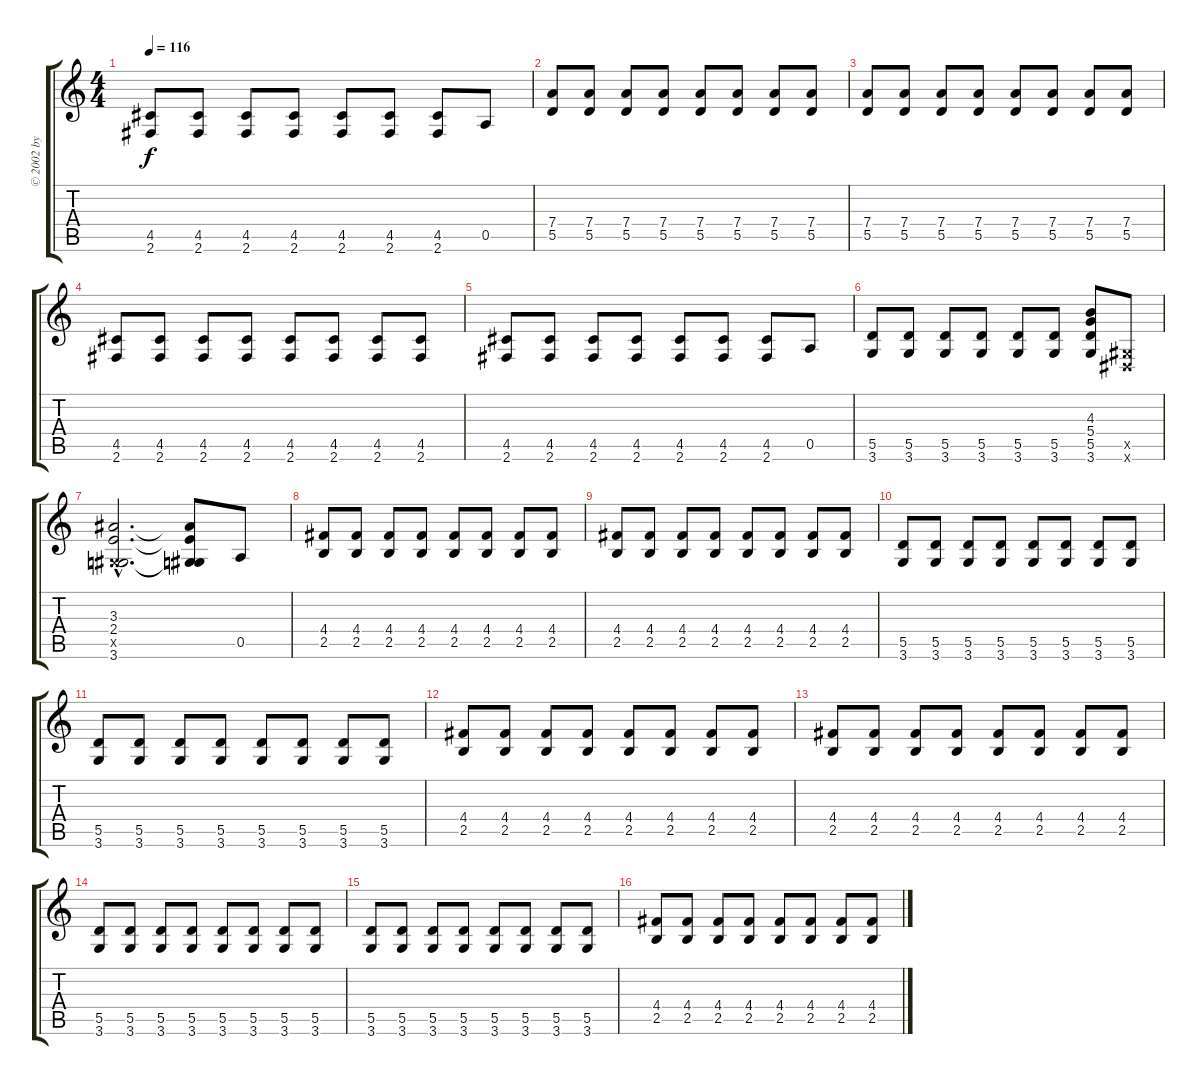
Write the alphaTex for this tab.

\track ("© 2002 by John Taylor" "© 2002 by ") {instrument electricguitarmuted}
\staff {score tabs}
\tuning (E4 B3 G3 D3 A2 E2) {hide}
\ts (4 4)
\tempo 116
\clef g2
\ks c
(4.5 2.6).8{dy f} (4.5 2.6).8 (4.5 2.6).8 (4.5 2.6).8 (4.5 2.6).8 (4.5 2.6).8 (4.5 2.6).8 0.5.8 |
(7.4 5.5).8 (7.4 5.5).8 (7.4 5.5).8 (7.4 5.5).8 (7.4 5.5).8 (7.4 5.5).8 (7.4 5.5).8 (7.4 5.5).8 |
(7.4 5.5).8 (7.4 5.5).8 (7.4 5.5).8 (7.4 5.5).8 (7.4 5.5).8 (7.4 5.5).8 (7.4 5.5).8 (7.4 5.5).8 |
(4.5 2.6).8 (4.5 2.6).8 (4.5 2.6).8 (4.5 2.6).8 (4.5 2.6).8 (4.5 2.6).8 (4.5 2.6).8 (4.5 2.6).8 |
(4.5 2.6).8 (4.5 2.6).8 (4.5 2.6).8 (4.5 2.6).8 (4.5 2.6).8 (4.5 2.6).8 (4.5 2.6).8 0.5.8 |
(5.5 3.6).8 (5.5 3.6).8 (5.5 3.6).8 (5.5 3.6).8 (5.5 3.6).8 (5.5 3.6).8 (4.3 5.4 5.5 3.6).8 (-1.5{x} -1.6{x}).8 |
(3.3{hac} 2.4{hac} -1.5{hac x} 3.6{hac}).2{d} (3.3{t} 2.4{t} -1.5{t} 3.6{t}).8 0.5.8 |
(4.4 2.5).8 (4.4 2.5).8 (4.4 2.5).8 (4.4 2.5).8 (4.4 2.5).8 (4.4 2.5).8 (4.4 2.5).8 (4.4 2.5).8 |
(4.4 2.5).8 (4.4 2.5).8 (4.4 2.5).8 (4.4 2.5).8 (4.4 2.5).8 (4.4 2.5).8 (4.4 2.5).8 (4.4 2.5).8 |
(5.5 3.6).8 (5.5 3.6).8 (5.5 3.6).8 (5.5 3.6).8 (5.5 3.6).8 (5.5 3.6).8 (5.5 3.6).8 (5.5 3.6).8 |
(5.5 3.6).8 (5.5 3.6).8 (5.5 3.6).8 (5.5 3.6).8 (5.5 3.6).8 (5.5 3.6).8 (5.5 3.6).8 (5.5 3.6).8 |
(4.4 2.5).8 (4.4 2.5).8 (4.4 2.5).8 (4.4 2.5).8 (4.4 2.5).8 (4.4 2.5).8 (4.4 2.5).8 (4.4 2.5).8 |
(4.4 2.5).8 (4.4 2.5).8 (4.4 2.5).8 (4.4 2.5).8 (4.4 2.5).8 (4.4 2.5).8 (4.4 2.5).8 (4.4 2.5).8 |
(5.5 3.6).8 (5.5 3.6).8 (5.5 3.6).8 (5.5 3.6).8 (5.5 3.6).8 (5.5 3.6).8 (5.5 3.6).8 (5.5 3.6).8 |
(5.5 3.6).8 (5.5 3.6).8 (5.5 3.6).8 (5.5 3.6).8 (5.5 3.6).8 (5.5 3.6).8 (5.5 3.6).8 (5.5 3.6).8 |
(4.4 2.5).8 (4.4 2.5).8 (4.4 2.5).8 (4.4 2.5).8 (4.4 2.5).8 (4.4 2.5).8 (4.4 2.5).8 (4.4 2.5).8
